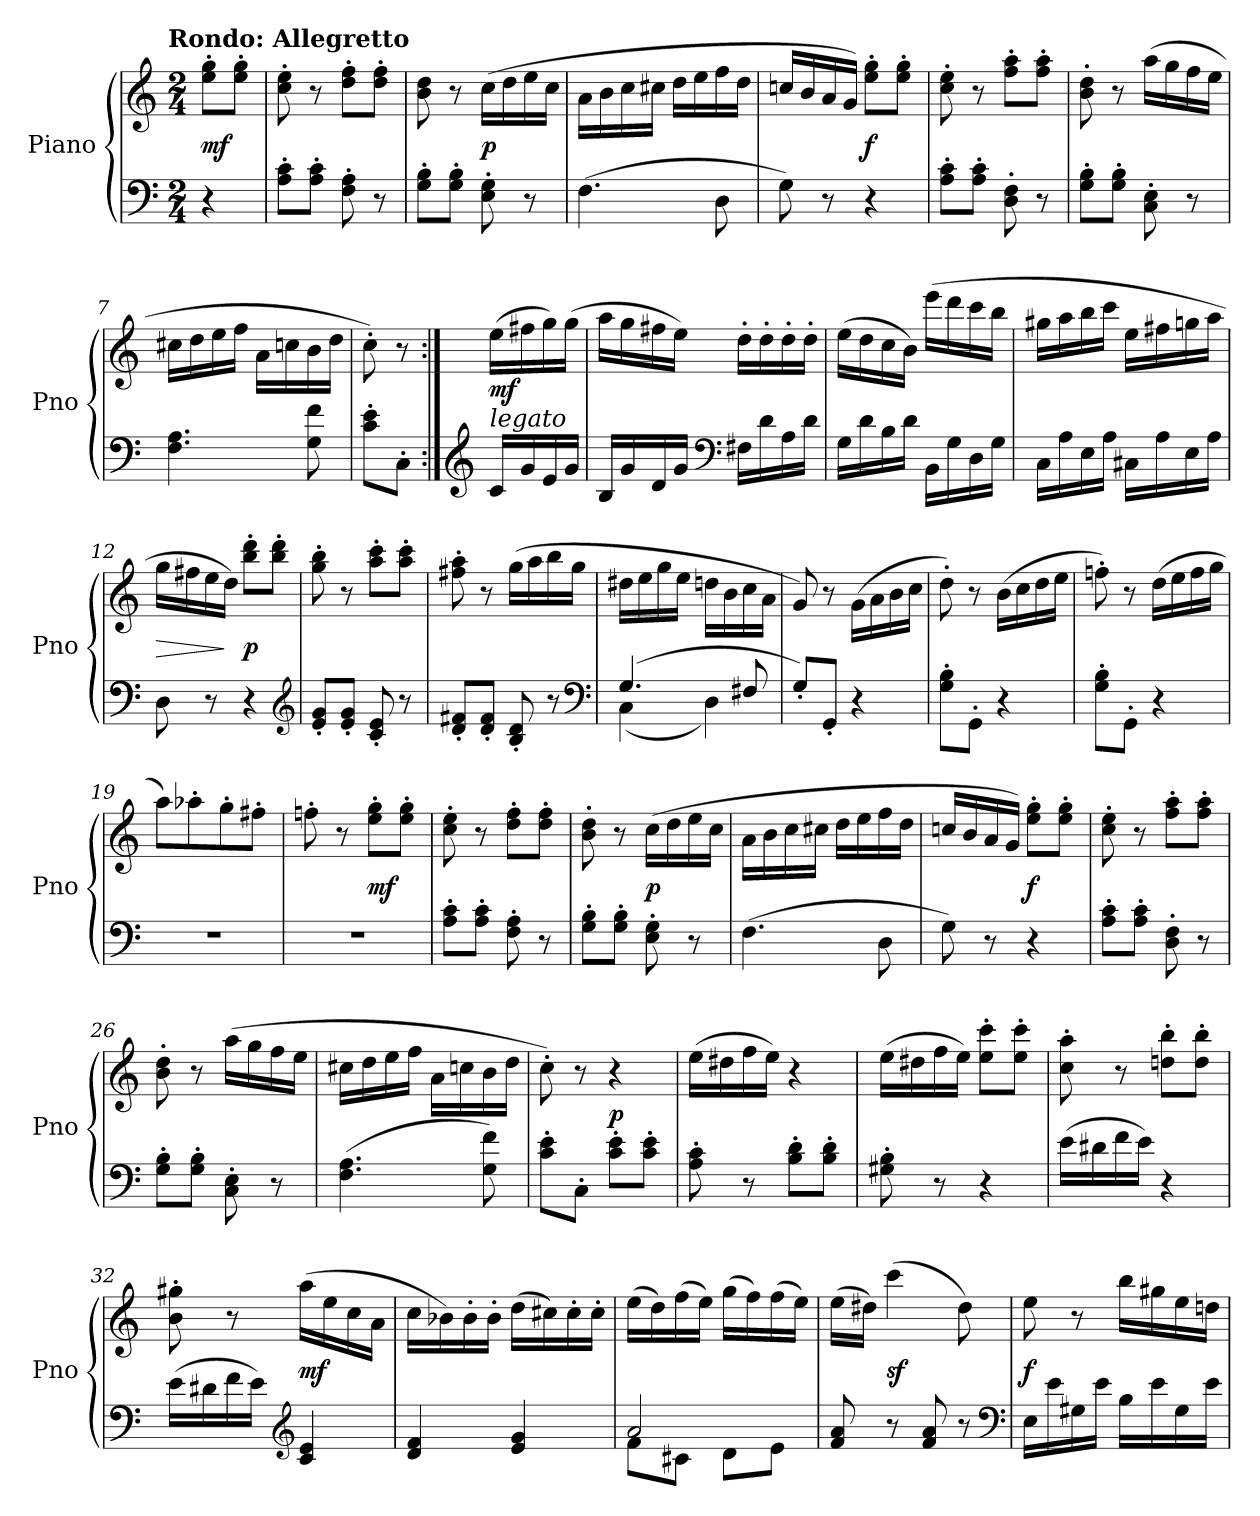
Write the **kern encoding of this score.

**kern	**kern	**dynam
*part1	*part1	*part1
*staff2	*staff1	*staff1/2
*I"Piano	*	*
*I'Pno	*	*
*clefF4	*clefG2	*
*k[]	*k[]	*
*C:	*C:	*
!!LO:TX:omd:t=Rondo&colon; Allegretto
*M2/4	*M2/4	*
*MM112	*MM112	*
=	=	=
4r	8ee' 8gg'L	mf
.	8ee' 8gg'J	.
=1	=1	=1
8A' 8c'L	8cc' 8ee'	.
8A' 8c'J	8r	.
8F' 8A'	8dd' 8ff'L	.
8r	8dd' 8ff'J	.
=2	=2	=2
8G' 8B'L	8b 8dd	.
8G' 8B'J	8r	.
8E' 8G'	(16ccLL	p
.	16dd	.
8r	16ee	.
.	16ccJJ	.
=3	=3	=3
(4.F	16aLL	.
.	16b	.
.	16cc	.
.	16cc#XJJ	.
.	16ddLL	.
.	16ee	.
8D	16ff	.
.	16ddJJ	.
=4	=4	=4
8G)	16ccnLL	.
.	16b	.
8r	16a	.
.	16gJJ)	.
4r	8ee' 8gg'L	f
.	8ee' 8gg'J	.
=5	=5	=5
8A' 8c'L	8cc' 8ee'	.
8A' 8c'J	8r	.
8D' 8F'	8ff' 8aa'L	.
8r	8ff' 8aa'J	.
=6	=6	=6
8G' 8B'L	8b' 8dd'	.
8G' 8B'J	8r	.
8C' 8E'	(16aaLL	.
.	16gg	.
8r	16ff	.
.	16eeJJ	.
=7	=7	=7
4.F 4.A	16cc#XLL	.
.	16dd	.
.	16ee	.
.	16ffJJ	.
.	16aLL	.
.	16ccn	.
8G 8f	16b	.
.	16ddJJ	.
=8	=8	=8
8c' 8e'L	8cc')	.
8C'J	8r	.
=:|!	=:|!	=:|!
*clefG2	*	*
!LO:TX:a:i:t=legato	!	!
16cLL	(16eeLL	mf
16g	16ff#X	.
16e	16gg)	.
16gJJ	(16ggJJ	.
=9	=9	=9
16BLL	16aaLL	.
16g	16gg	.
16d	16ff#X	.
16gJJ	16eeJJ)	.
*clefF4	*	*
16F#XLL	16dd'LL	.
16d	16dd'	.
16A	16dd'	.
16dJJ	16dd'JJ	.
=10	=10	=10
16GLL	(16eeLL	.
16d	16dd	.
16B	16cc	.
16dJJ	16bJJ)	.
16BBLL	(16eeeLL	.
16G	16ddd	.
16D	16ccc	.
16GJJ	16bbJJ	.
=11	=11	=11
16CLL	16gg#XLL	.
16A	16aa	.
16E	16bb	.
16AJJ	16cccJJ	.
16C#XLL	16eeLL	.
16A	16ff#X	.
16E	16ggn	.
16AJJ	16aaJJ	.
=12	=12	=12
8D	16ggLL	>
.	16ff#X	.
8r	16ee	.
.	16ddJJ)	]
4r	8bb' 8ddd'L	p
.	8bb' 8ddd'J	.
*clefG2	*	*
=13	=13	=13
8e' 8g'L	8gg' 8bb'	.
8e' 8g'J	8r	.
8c' 8e'	8aa' 8ccc'L	.
8r	8aa' 8ccc'J	.
=14	=14	=14
8d' 8f#X'L	8ff#X' 8aa'	.
8d' 8f#'J	8r	.
8B' 8d'	(16ggLL	.
.	16aa	.
8r	16bb	.
.	16ggJJ	.
*clefF4	*	*
=15	=15	=15
*^	*	*
(4.G	(4C	16dd#XLL	.
.	.	16ee	.
.	.	16gg	.
.	.	16eeJJ	.
.	4D)	16ddnLL	.
.	.	16b	.
8F#X	.	16cc	.
.	.	16aJJ	.
*v	*v	*	*
=16	=16	=16
8G'L)	8g)	.
8GG'J	8r	.
4r	(16g\LL	.
.	16a\	.
.	16b\	.
.	16cc\JJ	.
=17	=17	=17
8G' 8B'L	8dd')	.
8GG'J	8r	.
4r	(16bLL	.
.	16cc	.
.	16dd	.
.	16eeJJ	.
=18	=18	=18
8G' 8B'L	8ffn')	.
8GG'J	8r	.
4r	(16ddLL	.
.	16ee	.
.	16ff	.
.	16ggJJ	.
=19	=19	=19
2r	8aaL)	.
.	8aa-X'	.
.	8gg'	.
.	8ff#X'J	.
=20	=20	=20
2r	8ffn'	.
.	8r	.
.	8ee' 8gg'L	mf
.	8ee' 8gg'J	.
=21	=21	=21
8A' 8c'L	8cc' 8ee'	.
8A' 8c'J	8r	.
8F' 8A'	8dd' 8ff'L	.
8r	8dd' 8ff'J	.
=22	=22	=22
8G' 8B'L	8b' 8dd'	.
8G' 8B'J	8r	.
8E' 8G'	(16ccLL	p
.	16dd	.
8r	16ee	.
.	16ccJJ	.
=23	=23	=23
(4.F	16aLL	.
.	16b	.
.	16cc	.
.	16cc#XJJ	.
.	16ddLL	.
.	16ee	.
8D	16ff	.
.	16ddJJ	.
=24	=24	=24
8G)	16ccnLL	.
.	16b	.
8r	16a	.
.	16gJJ)	.
4r	8ee' 8gg'L	f
.	8ee' 8gg'J	.
=25	=25	=25
8A' 8c'L	8cc' 8ee'	.
8A' 8c'J	8r	.
8D' 8F'	8ff' 8aa'L	.
8r	8ff' 8aa'J	.
=26	=26	=26
8G' 8B'L	8b' 8dd'	.
8G' 8B'J	8r	.
8C' 8E'	(16aaLL	.
.	16gg	.
8r	16ff	.
.	16eeJJ	.
=27	=27	=27
(4.F 4.A	16cc#XLL	.
.	16dd	.
.	16ee	.
.	16ffJJ	.
.	16aLL	.
.	16ccn	.
8G 8f)	16b	.
.	16ddJJ	.
=28	=28	=28
8c' 8e'L	8cc')	.
8C'J	8r	.
8c' 8e'L	4r	p
8c' 8e'J	.	.
=29	=29	=29
8A' 8c'	(16eeLL	.
.	16dd#X	.
8r	16ff	.
.	16eeJJ)	.
8B' 8d'L	4r	.
8B' 8d'J	.	.
=30	=30	=30
8G#X' 8B'	(16eeLL	.
.	16dd#X	.
8r	16ff	.
.	16eeJJ)	.
4r	8ee' 8ccc'L	.
.	8ee' 8ccc'J	.
=31	=31	=31
(16eLL	8cc' 8aa'	.
16d#X	.	.
16f	8r	.
16eJJ)	.	.
4r	8ddn' 8bb'L	.
.	8dd' 8bb'J	.
=32	=32	=32
(16eLL	8b' 8gg#X'	.
16d#X	.	.
16f	8r	.
16eJJ)	.	.
*clefG2	*	*
4c 4e	(16aaLL	mf
.	16ee	.
.	16cc	.
.	16aJJ	.
=33	=33	=33
4d 4f	16ccLL	.
.	16b-X)	.
.	16b-'	.
.	16b-'JJ	.
4e 4g	(16ddLL	.
.	16cc#X)	.
.	16cc#'	.
.	16cc#'JJ	.
=34	=34	=34
*^	*	*
2a	8fL	(16eeLL	.
.	.	16dd)	.
.	8c#XJ	(16ff	.
.	.	16eeJJ)	.
.	8dL	(16ggLL	.
.	.	16ff)	.
.	8eJ	(16ff	.
.	.	16eeJJ)	.
*v	*v	*	*
=35	=35	=35
8f 8a	(16eeLL	.
.	16dd#XJJ)	.
8r	(4ccc	sf
8f 8a	.	.
8r	8dd#)	.
*clefF4	*	*
=36	=36	=36
16ELL	8ee	f
16e	.	.
16G#X	8r	.
16eJJ	.	.
16BLL	16bbLL	.
16e	16gg#X	.
16G#	16ee	.
16eJJ	16ddnJJ	.
=	=	=
*-	*-	*-
